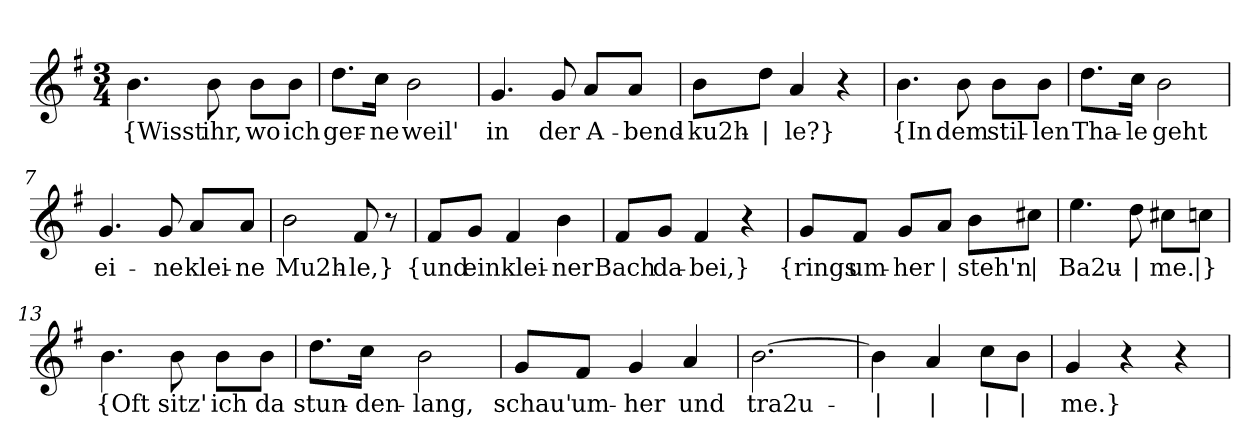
**kern	**text
*part1	*part1
*staff1	*staff1
*clefG2	*
*k[f#]	*
*M3/4	*
=1	=1
!	!LO:LY:b
4.b\	{Wisst
!	!LO:LY:b
8b\	ihr,
!	!LO:LY:b
8b\L	wo
!	!LO:LY:b
8b\J	ich
=2	=2
!	!LO:LY:b
8.dd\L	ger-
!	!LO:LY:b
16cc\Jk	-ne
!	!LO:LY:b
2b\	weil'
=3	=3
!	!LO:LY:b
4.g/	in
!	!LO:LY:b
8g/	der
!	!LO:LY:b
8a/L	A-
!	!LO:LY:b
8a/J	-bend-
=4	=4
!	!LO:LY:b
8b\L	-ku2h-
!	!LO:LY:b
8dd\J	|
!	!LO:LY:b
4a/	-le?}
4r	.
=5	=5
!	!LO:LY:b
4.b\	{In
!	!LO:LY:b
8b\	dem
!	!LO:LY:b
8b\L	stil-
!	!LO:LY:b
8b\J	-len
=6	=6
!	!LO:LY:b
8.dd\L	Tha-
!	!LO:LY:b
16cc\Jk	-le
!	!LO:LY:b
2b\	geht
!!LO:LB:g=z
=7	=7
!	!LO:LY:b
4.g/	ei-
!	!LO:LY:b
8g/	-ne
!	!LO:LY:b
8a/L	klei-
!	!LO:LY:b
8a/J	-ne
=8	=8
!	!LO:LY:b
2b\	Mu2h-
!	!LO:LY:b
8f#/	-le,}
8r	.
=9	=9
!	!LO:LY:b
8f#/L	{und
!	!LO:LY:b
8g/J	ein
!	!LO:LY:b
4f#/	klei-
!	!LO:LY:b
4b\	-ner
=10	=10
!	!LO:LY:b
8f#/L	Bach
!	!LO:LY:b
8g/J	da-
!	!LO:LY:b
4f#/	-bei,}
4r	.
=11	=11
!	!LO:LY:b
8g/L	{rings
!	!LO:LY:b
8f#/J	um-
!	!LO:LY:b
8g/L	-her
!	!LO:LY:b
8a/J	|
!	!LO:LY:b
8b\L	steh'n
!	!LO:LY:b
8cc#X\J	|
!!LO:LB:g=z
=12	=12
!	!LO:LY:b
4.ee\	Ba2u-
!	!LO:LY:b
8dd\	|
!	!LO:LY:b
8cc#X\L	-me.
!	!LO:LY:b
8ccn\J	|}
=13	=13
!	!LO:LY:b
4.b\	{Oft
!	!LO:LY:b
8b\	sitz'
!	!LO:LY:b
8b\L	ich
!	!LO:LY:b
8b\J	da
=14	=14
!	!LO:LY:b
8.dd\L	stun-
!	!LO:LY:b
16cc\Jk	-den-
!	!LO:LY:b
2b\	-lang,
=15	=15
!	!LO:LY:b
8g/L	schau'
!	!LO:LY:b
8f#/J	um-
!	!LO:LY:b
4g/	-her
!	!LO:LY:b
4a/	und
=16	=16
!	!LO:LY:b
[2.b\	tra2u-
=17	=17
!	!LO:LY:b
4b\]	|
!	!LO:LY:b
4a/	|
!	!LO:LY:b
8cc\L	|
!	!LO:LY:b
8b\J	|
=18	=18
!	!LO:LY:b
4g/	-me.}
4r	.
4r	.
=	=
*-	*-
